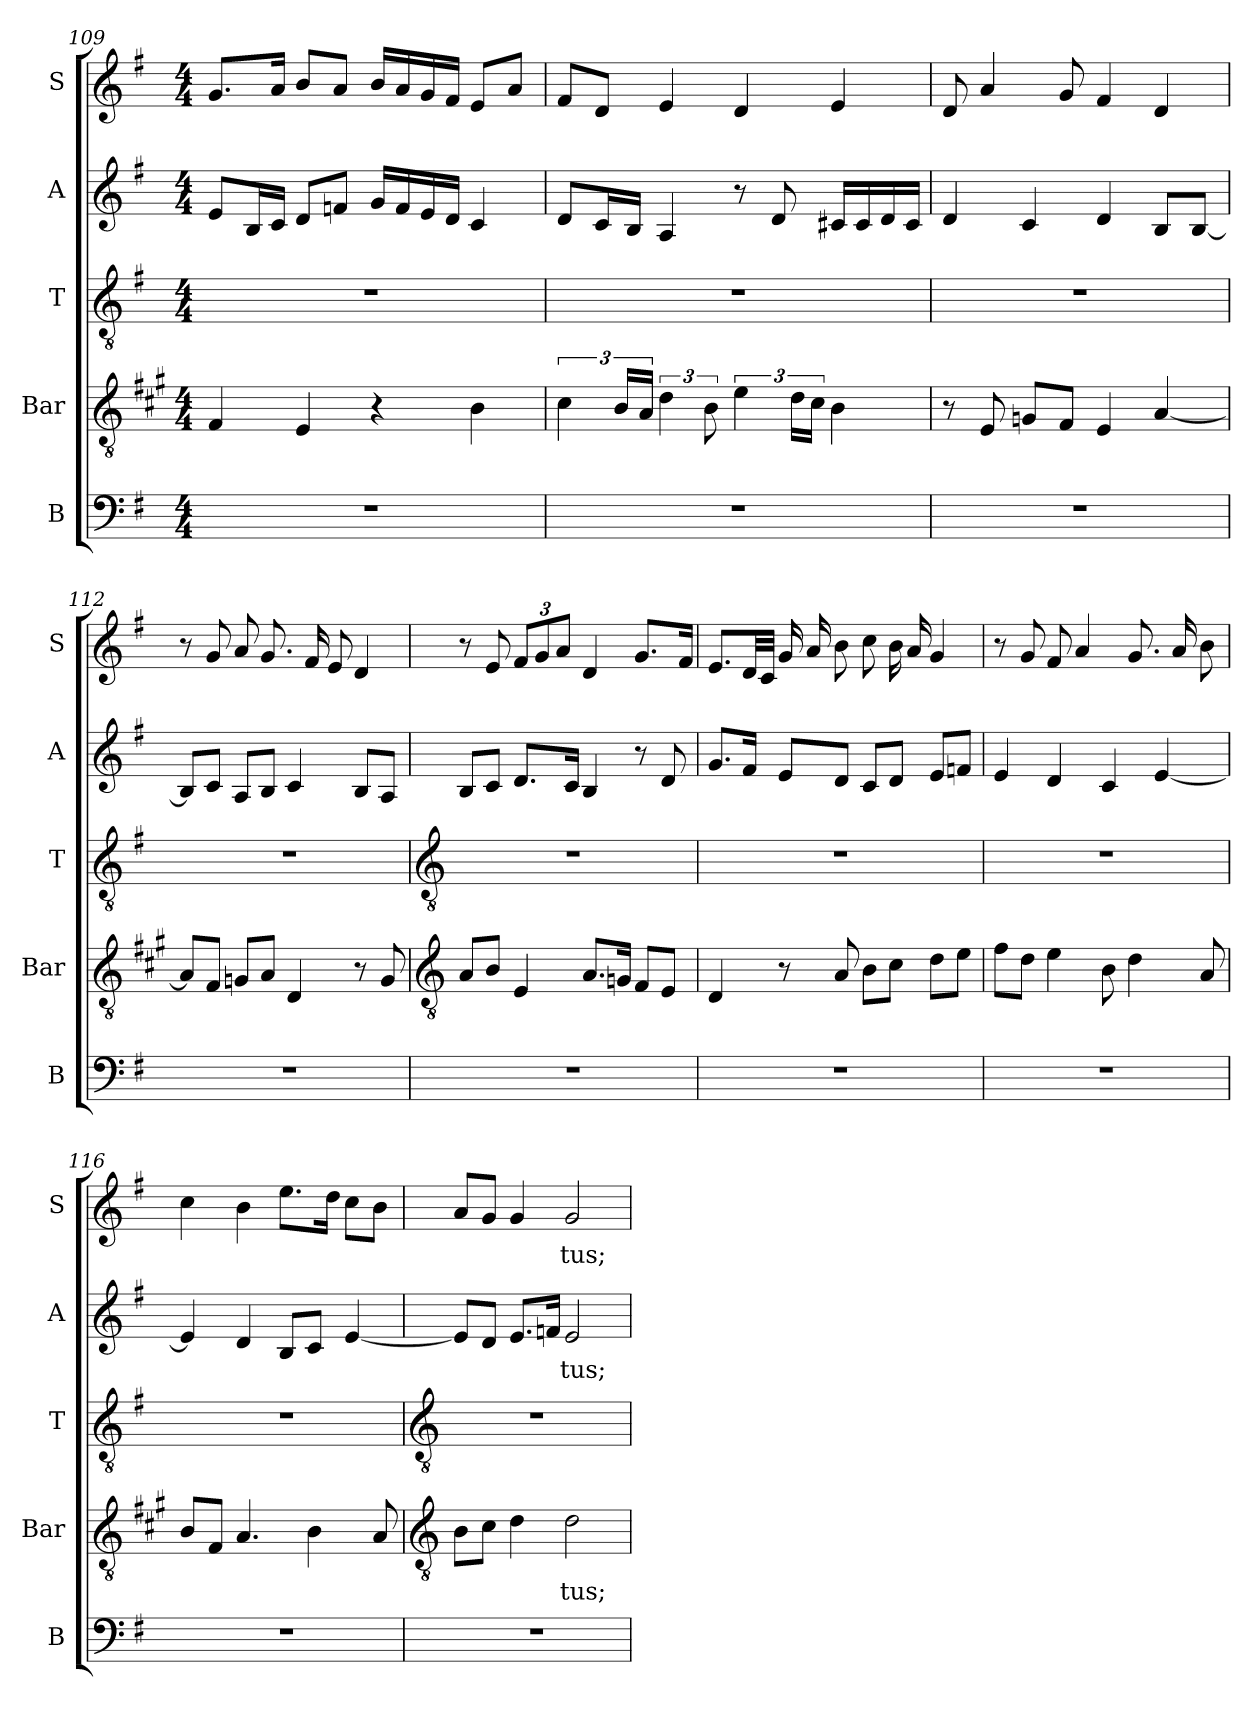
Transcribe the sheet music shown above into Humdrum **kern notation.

**kern	**kern	**text	**kern	**kern	**text	**kern	**text
*part5	*part4	*part4	*part3	*part2	*part2	*part1	*part1
*staff5	*staff4	*staff4	*staff3	*staff2	*staff2	*staff1	*staff1
*I"B	*I"Bar	*	*I"T	*I"A	*	*I"S	*
*I'B	*I'Bar	*	*I'T	*I'A	*	*I'S	*
!!LO:LB:g=z
*clefF4	*clefGv2	*	*clefGv2	*clefG2	*	*clefG2	*
*	*ITrd1c2	*	*	*	*	*	*
*k[f#]	*k[f#]	*	*k[f#]	*k[f#]	*	*k[f#]	*
*G:	*G:	*	*G:	*G:	*	*G:	*
*M4/4	*M4/4	*	*M4/4	*M4/4	*	*M4/4	*
=109	=109	=109	=109	=109	=109	=109	=109
1r	4E	.	1r	8eL	.	8.gL	.
.	.	.	.	16BL	.	.	.
.	.	.	.	16cJJ	.	16aJ	.
.	4D	.	.	8dL	.	8bL	.
.	.	.	.	8fnJ	.	8aJ	.
.	4r	.	.	16gLL	.	16bLL	.
.	.	.	.	16f	.	16a	.
.	.	.	.	16e	.	16g	.
.	.	.	.	16dJJ	.	16f#JJ	.
.	4A	.	.	4c	.	8eL	.
.	.	.	.	.	.	8aJ	.
=110	=110	=110	=110	=110	=110	=110	=110
1r	6B	.	1r	8dL	.	8f#L	.
.	.	.	.	16cL	.	8dJ	.
.	24ALL	.	.	.	.	.	.
.	.	.	.	16BJJ	.	.	.
.	24GJJ	.	.	.	.	.	.
.	6c	.	.	4A	.	4e	.
.	12A	.	.	.	.	.	.
.	6d	.	.	8r	.	4d	.
.	.	.	.	8d	.	.	.
.	24cLL	.	.	.	.	.	.
.	24BJJ	.	.	.	.	.	.
.	4A	.	.	16c#LL	.	4e	.
.	.	.	.	16c#	.	.	.
.	.	.	.	16d	.	.	.
.	.	.	.	16c#JJ	.	.	.
=111	=111	=111	=111	=111	=111	=111	=111
1r	8r	.	1r	4d	.	8d	.
.	8D	.	.	.	.	4a	.
.	8FnL	.	.	4c	.	.	.
.	8EJ	.	.	.	.	8g	.
.	4D	.	.	4d	.	4f#	.
.	[4G	.	.	8BL	.	4d	.
.	.	.	.	[8BJ	.	.	.
=112	=112	=112	=112	=112	=112	=112	=112
1r	8GL]	.	1r	8BL]	.	8r	.
.	8EJ	.	.	8cJ	.	8g	.
.	8FnL	.	.	8AL	.	8a	.
.	8GJ	.	.	8BJ	.	8.gL	.
.	4C	.	.	4c	.	.	.
.	.	.	.	.	.	16f#L	.
.	.	.	.	.	.	8eJ	.
.	8r	.	.	8BL	.	4d	.
.	8F	.	.	8AJ	.	.	.
!!LO:LB:g=z
=113	=113	=113	=113	=113	=113	=113	=113
*	*clefGv2	*	*clefGv2	*	*	*	*
1r	8GL	.	1r	8BL	.	8r	.
.	8AJ	.	.	8cJ	.	8e	.
.	4D	.	.	8.dL	.	12f#L	.
.	.	.	.	.	.	12g	.
.	.	.	.	.	.	12aJ	.
.	.	.	.	16cJ	.	.	.
.	8.GL	.	.	4B	.	4d	.
.	16FnJ	.	.	.	.	.	.
.	8EL	.	.	8r	.	8.gL	.
.	8DJ	.	.	8d	.	.	.
.	.	.	.	.	.	16f#J	.
=114	=114	=114	=114	=114	=114	=114	=114
1r	4C	.	1r	8.gL	.	8.eL	.
.	.	.	.	16f#J	.	32dLL	.
.	.	.	.	.	.	32cJJJ	.
.	8r	.	.	8eL	.	16gLL	.
.	.	.	.	.	.	16a	.
.	8G	.	.	8dJ	.	8bJ	.
.	8AL	.	.	8cL	.	8ccL	.
.	8BJ	.	.	8dJ	.	16bL	.
.	.	.	.	.	.	16aJJ	.
.	8cL	.	.	8eL	.	4g	.
.	8dJ	.	.	8fnJ	.	.	.
=115	=115	=115	=115	=115	=115	=115	=115
1r	8eL	.	1r	4e	.	8r	.
.	8cJ	.	.	.	.	8g	.
.	4d	.	.	4d	.	8f#	.
.	.	.	.	.	.	4a	.
.	8A	.	.	4c	.	.	.
.	4c	.	.	.	.	8.gL	.
.	.	.	.	[4e	.	.	.
.	.	.	.	.	.	16aL	.
.	8G	.	.	.	.	8bJ	.
=116	=116	=116	=116	=116	=116	=116	=116
1r	8AL	.	1r	4e]	.	4cc	.
.	8EJ	.	.	.	.	.	.
.	4.G	.	.	4d	.	4b	.
.	.	.	.	8BL	.	8.eeL	.
.	4A	.	.	8cJ	.	.	.
.	.	.	.	.	.	16ddJ	.
.	.	.	.	[4e	.	8ccL	.
.	8G	.	.	.	.	8bJ	.
!!LO:LB:g=z
=117	=117	=117	=117	=117	=117	=117	=117
*	*clefGv2	*	*clefGv2	*	*	*	*
1r	8AL	.	1r	8eL]	.	8aL	.
.	8BJ	.	.	8dJ	.	8gJ	.
.	4c	.	.	8.eL	.	4g	.
.	.	.	.	16fnJ	.	.	.
!	!	!LO:LY:b	!	!	!LO:LY:b	!	!LO:LY:b
.	2c	-tus;	.	2e	-tus;	2g	-tus;
=	=	=	=	=	=	=	=
*-	*-	*-	*-	*-	*-	*-	*-
